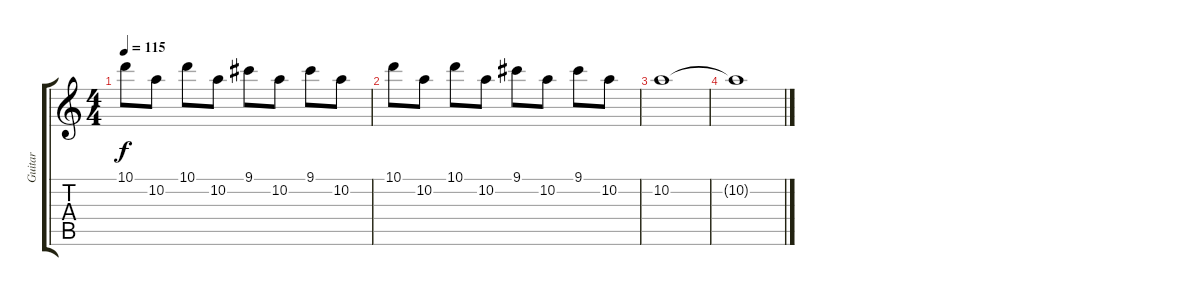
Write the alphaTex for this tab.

\track ("Guitar" "Guitar") {instrument overdrivenguitar}
\staff {score tabs}
\tuning (E4 B3 G3 D3 A2 E2) {hide}
\ts (4 4)
\tempo 115
\clef g2
\ks c
10.1.8{dy f} 10.2.8 10.1.8 10.2.8 9.1.8 10.2.8 9.1.8 10.2.8 |
10.1.8 10.2.8 10.1.8 10.2.8 9.1.8 10.2.8 9.1.8 10.2.8 |
10.2.1 |
10.2{t}.1
